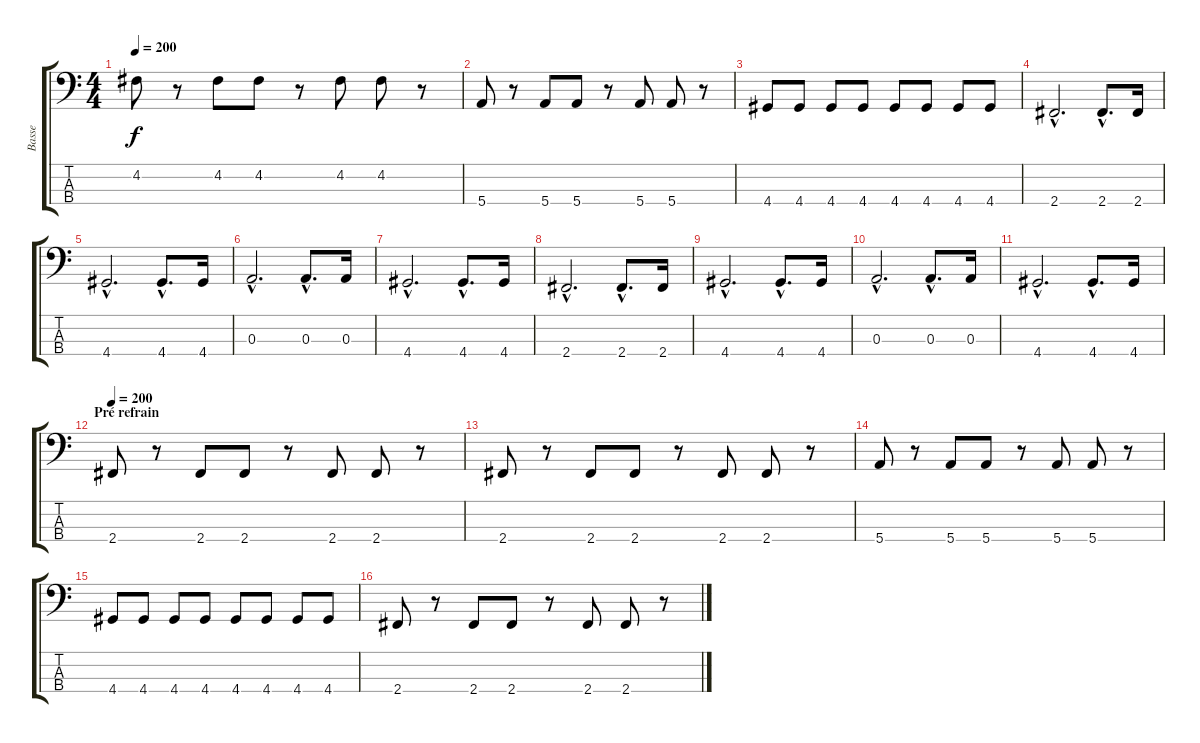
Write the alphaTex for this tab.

\track ("Basse" "Basse") {instrument electricbassfinger}
\staff {score tabs}
\tuning (G2 D2 A1 E1) {hide}
\ts (4 4)
\tempo 200
\clef f4
\ks c
4.2.8{dy f} r.8 4.2.8 4.2.8 r.8 4.2.8 4.2.8 r.8 |
5.4.8 r.8 5.4.8 5.4.8 r.8 5.4.8 5.4.8 r.8 |
4.4.8 4.4.8 4.4.8 4.4.8 4.4.8 4.4.8 4.4.8 4.4.8 |
\section ("" "")
2.4{hac}.2{d volume 12} 2.4{hac}.8{d} 2.4.16 |
4.4{hac}.2{d} 4.4{hac}.8{d} 4.4.16 |
0.3{hac}.2{d} 0.3{hac}.8{d} 0.3.16 |
4.4{hac}.2{d} 4.4{hac}.8{d} 4.4.16 |
2.4{hac}.2{d} 2.4{hac}.8{d} 2.4.16 |
4.4{hac}.2{d} 4.4{hac}.8{d} 4.4.16 |
0.3{hac}.2{d} 0.3{hac}.8{d} 0.3.16 |
4.4{hac}.2{d} 4.4{hac}.8{d} 4.4.16 |
\section ("" "Pré refrain")
\tempo 200
2.4.8 r.8 2.4.8 2.4.8 r.8 2.4.8 2.4.8 r.8 |
2.4.8 r.8 2.4.8 2.4.8 r.8 2.4.8 2.4.8 r.8 |
5.4.8 r.8 5.4.8 5.4.8 r.8 5.4.8 5.4.8 r.8 |
4.4.8 4.4.8 4.4.8 4.4.8 4.4.8 4.4.8 4.4.8 4.4.8 |
2.4.8 r.8 2.4.8 2.4.8 r.8 2.4.8 2.4.8 r.8
